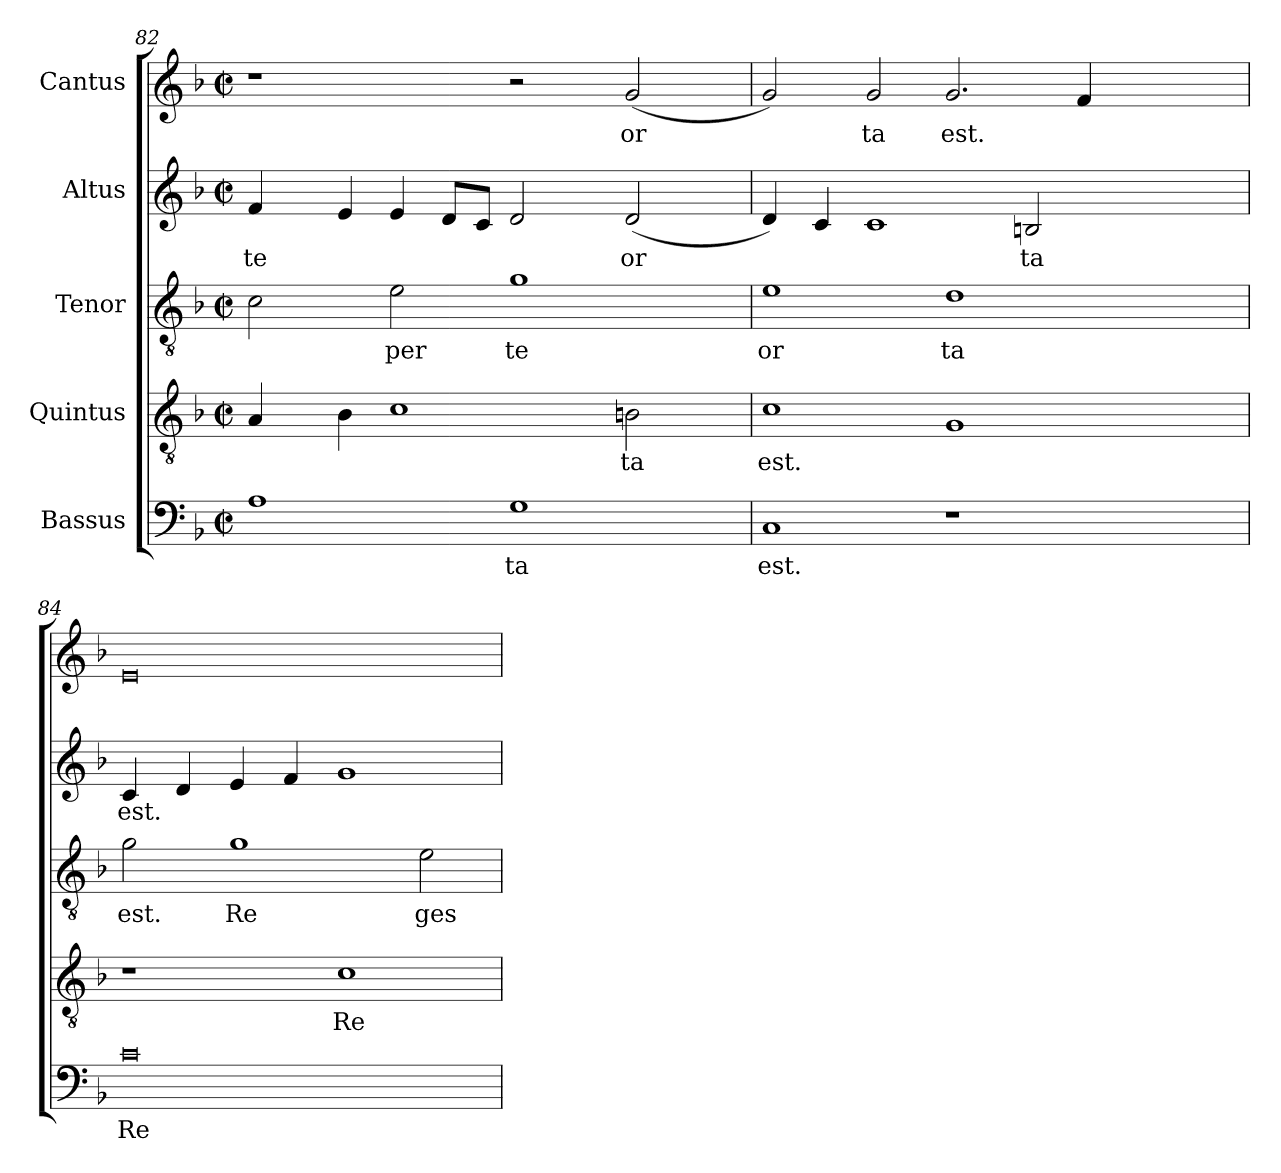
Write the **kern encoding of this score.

**kern	**text	**kern	**text	**kern	**text	**kern	**text	**kern	**text
*part5	*part5	*part4	*part4	*part3	*part3	*part2	*part2	*part1	*part1
*staff5	*staff5	*staff4	*staff4	*staff3	*staff3	*staff2	*staff2	*staff1	*staff1
*I"Bassus	*	*I"Quintus	*	*I"Tenor	*	*I"Altus	*	*I"Cantus	*
!!LO:LB:g=z
*clefF4	*	*clefGv2	*	*clefGv2	*	*clefG2	*	*clefG2	*
*k[b-]	*	*k[b-]	*	*k[b-]	*	*k[b-]	*	*k[b-]	*
*F:	*	*F:	*	*F:	*	*F:	*	*F:	*
*M2/2	*	*M2/2	*	*M2/2	*	*M2/2	*	*M2/2	*
*met(c|)	*	*met(c|)	*	*met(c|)	*	*met(c|)	*	*met(c|)	*
=82	=82	=82	=82	=82	=82	=82	=82	=82	=82
!	!	!	!	!	!	!	!LO:LY:b:cj	!	!
*	*	*^	*	*^	*	*	*	*	*
1A	.	4A/	8ryy	.	2c\	16ryy	.	4f/	te	1r	.
.	.	.	.	.	.	1ryy	.	.	.	.	.
.	.	.	32.ryy	.	.	.	.	.	.	.	.
.	.	.	1ryy	.	.	.	.	.	.	.	.
.	.	4B-\	.	.	.	.	.	4e/	.	.	.
!	!	!	!	!	!	!	!LO:LY:b:cj	!	!	!	!
.	.	1c	.	.	2e\	.	per	4e/	.	.	.
.	.	.	.	.	.	.	.	8d/L	.	.	.
.	.	.	.	.	.	.	.	8c/J	.	.	.
!	!LO:LY:b:cj	!	!	!	!	!	!LO:LY:b:cj	!	!	!	!
1G	-ta	.	.	.	1g	.	te	2d/	.	2r	.
.	.	.	.	.	.	2...ryy	.	.	.	.	.
.	.	.	2ryy	.	.	.	.	.	.	.	.
!	!	!	!	!LO:LY:b:cj	!	!	!	!	!LO:LY:b:cj	!	!LO:LY:b:cj
.	.	2Bn\	.	-ta	.	.	.	(<2d/	or	(<2g/	or
.	.	.	4ryy	.	.	.	.	.	.	.	.
.	.	.	16ryy	.	.	.	.	.	.	.	.
.	.	.	64ryy	.	.	.	.	.	.	.	.
=83	=83	=83	=83	=83	=83	=83	=83	=83	=83	=83	=83
!	!LO:LY:b:cj	!	!	!LO:LY:b:cj	!	!	!LO:LY:b:cj	!	!	!	!
*	*	*v	*v	*	*	*	*	*	*	*	*
*	*	*	*	*v	*v	*	*	*	*	*
1C	est.	1c	est.	1e	or	4d/)	.	2g/)	.
.	.	.	.	.	.	4c/	.	.	.
!	!	!	!	!	!	!	!	!	!LO:LY:b:cj
.	.	.	.	.	.	1c	.	2g/	ta
!LO:N:vis=1	!	!	!	!	!LO:LY:b:cj	!	!	!	!LO:LY:b
0r	.	1G	.	1d	ta	.	.	2.g/	est.
!	!	!	!	!	!	!	!LO:LY:b:cj	!	!
.	.	.	.	.	.	2Bn/	ta	.	.
.	.	.	.	.	.	.	.	4f/	.
.	.	1ryy	.	1ryy	.	1ryy	.	1ryy	.
=84	=84	=84	=84	=84	=84	=84	=84	=84	=84
!	!LO:LY:b:cj	!	!	!	!LO:LY:b:cj	!	!LO:LY:b	!	!
0c	Re	1r	.	2g\	est.	4c/	est.	0e	.
.	.	.	.	.	.	4d/	.	.	.
!	!	!	!	!	!LO:LY:b:cj	!	!	!	!
.	.	.	.	1g	Re	4e/	.	.	.
.	.	.	.	.	.	4f/	.	.	.
!	!	!	!LO:LY:b:cj	!	!	!	!	!	!
.	.	1c	Re	.	.	1g	.	.	.
!	!	!	!	!	!LO:LY:b	!	!	!	!
.	.	.	.	2e\	ges	.	.	.	.
=	=	=	=	=	=	=	=	=	=
*-	*-	*-	*-	*-	*-	*-	*-	*-	*-
